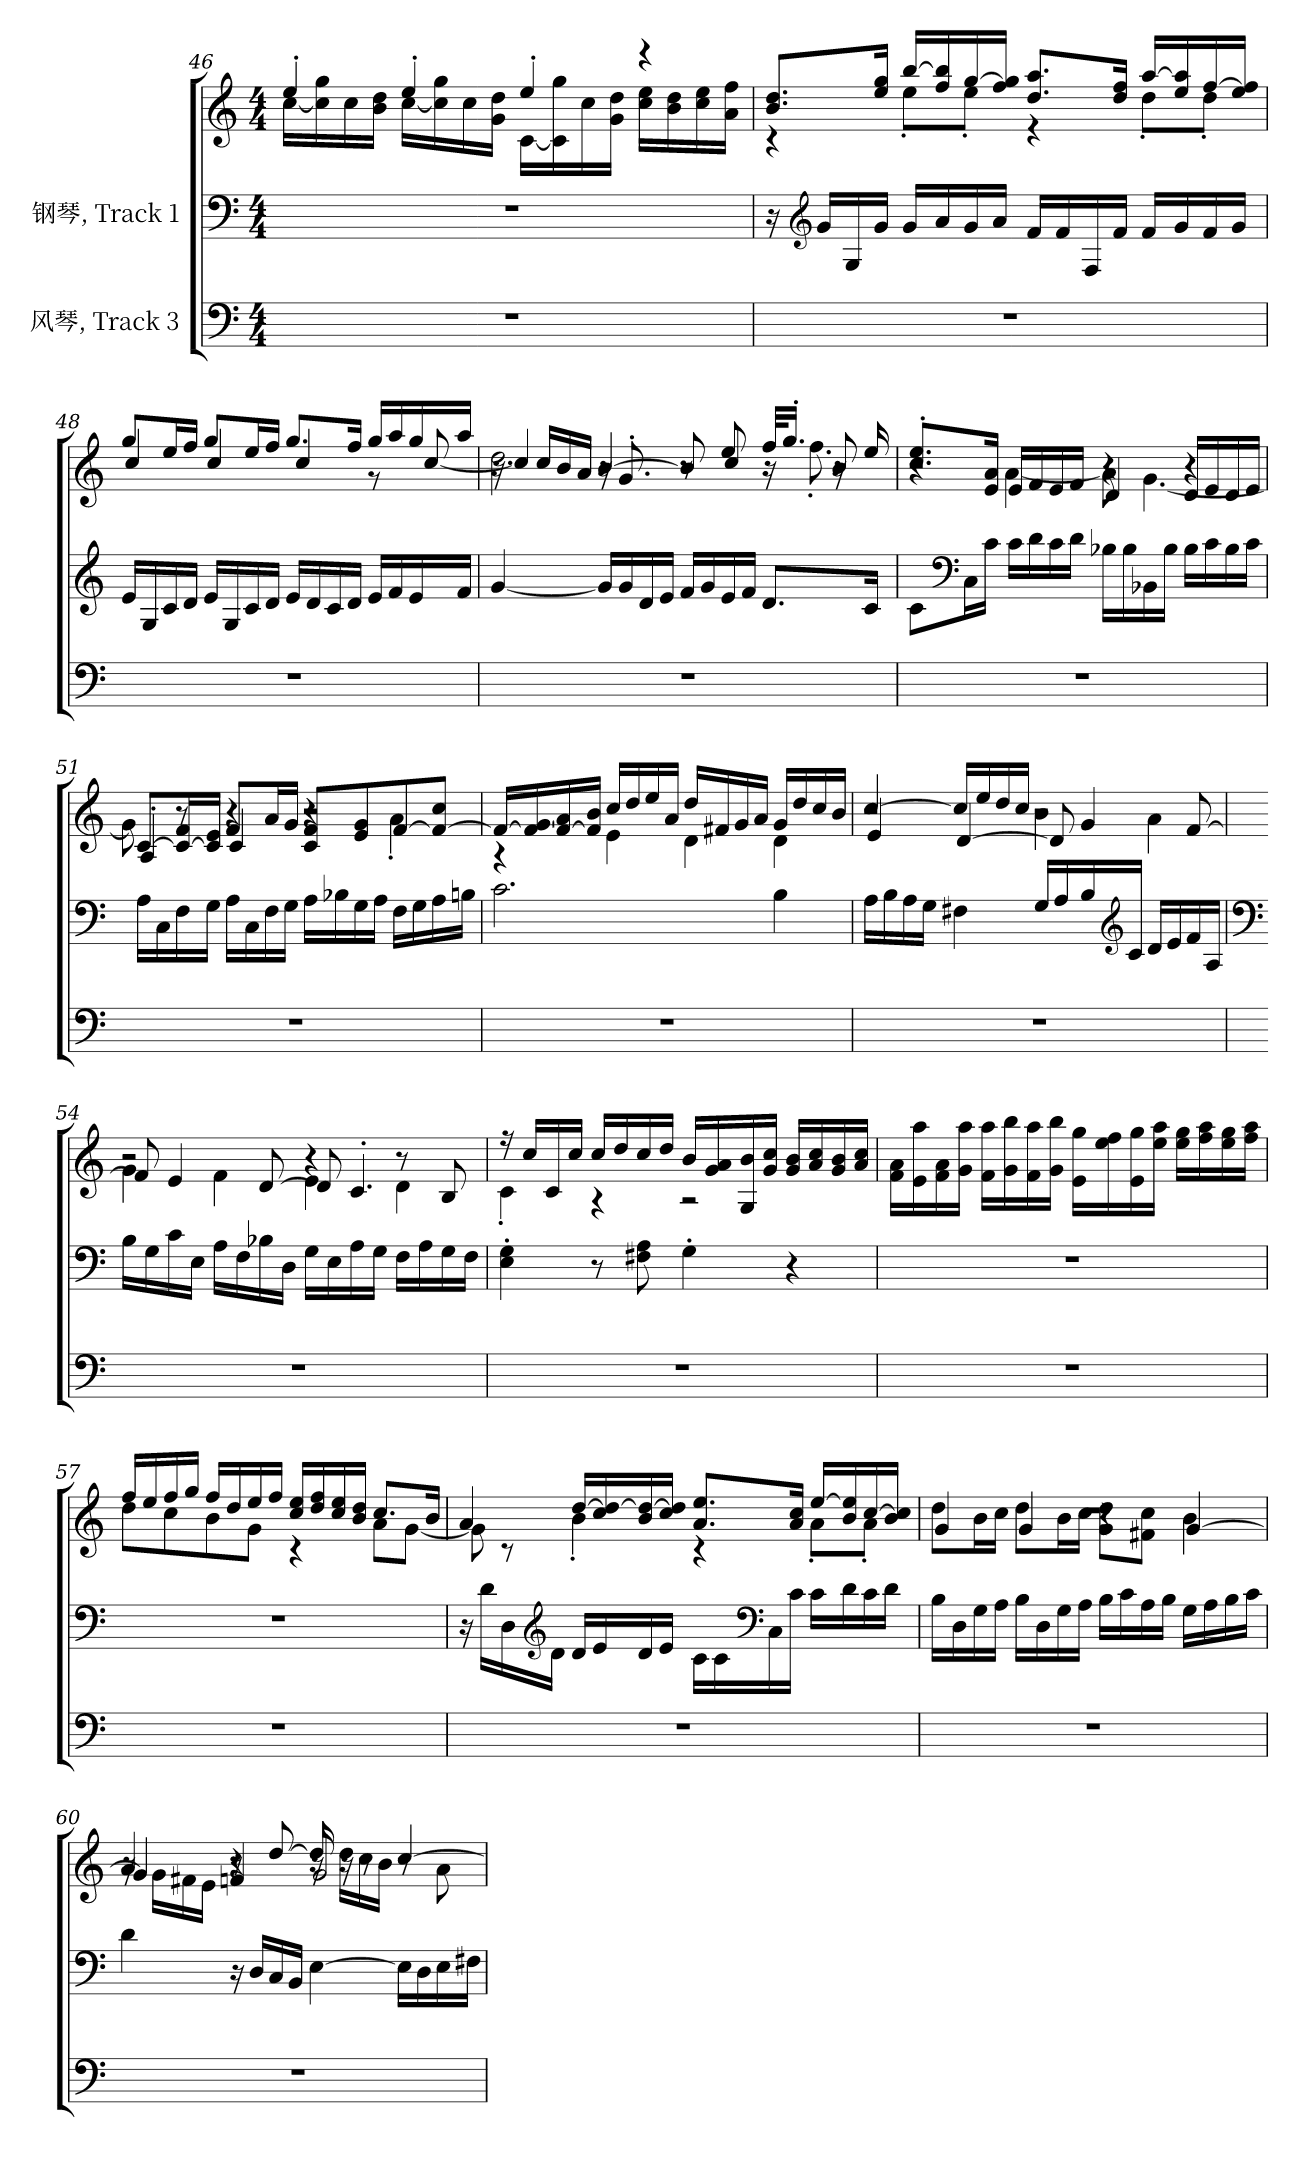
**kern	**kern	**kern
*part2	*part1	*part1
*staff3	*staff2	*staff1
*I"风琴, Track 3	*I"钢琴, Track 1	*
!!LO:LB:g=z
*clefF4	*clefF4	*clefG2
*k[]	*k[]	*k[]
*M4/4	*M4/4	*M4/4
=46	=46	=46
*	*	*^
1r	1r	4ee'/	[16cc\LL
.	.	.	16cc\] 16gg\
.	.	.	16cc\
.	.	.	16b\ 16dd\JJ
.	.	4ee'/	[16cc\LL
.	.	.	16cc\] 16gg\
.	.	.	16cc\
.	.	.	16g\ 16dd\JJ
.	.	4ee'/	[16c\LL
.	.	.	16c\] 16gg\
.	.	.	16cc\
.	.	.	16g\ 16dd\JJ
.	.	4r	16cc\ 16ee\LL
.	.	.	16b\ 16dd\
.	.	.	16cc\ 16ee\
.	.	.	16a\ 16ff\JJ
=47	=47	=47	=47
1r	16r	8.b/ 8.dd/L	4r
*	*clefG2	*	*
.	16g/LL	.	.
.	16G/	.	.
.	16g/JJ	16ee/ 16gg/Jk	.
.	16g/LL	[16bb/LL	8ee'\L
.	16a/	16ff/ 16bb/]	.
.	16g/	[16gg/	8ee'\J
.	16a/JJ	16ff/ 16gg/]JJ	.
.	16f/LL	8.dd/ 8.aa/L	4r
.	16f/	.	.
.	16F/	.	.
.	16f/JJ	16dd/ 16ff/Jk	.
.	16f/LL	[16aa/LL	8dd'\L
.	16g/	16ee/ 16aa/]	.
.	16f/	[16ff/	8dd'\J
.	16g/JJ	16ee/ 16ff/]JJ	.
!!LO:PB:g=z	!!
=48	=48	=48	=48
1r	16e/LL	8gg/L	4cc/
.	16G/	.	.
.	16c/	16ee/L	.
.	16d/JJ	16ff/JJ	.
.	16e/LL	8gg/L	4cc/
.	16G/	.	.
.	16c/	16ee/L	.
.	16d/JJ	16ff/JJ	.
.	16e/LL	8.gg/L	4cc/
.	16d/	.	.
.	16c/	.	.
.	16d/JJ	16ff/Jk	.
.	16e/LL	16gg/LL	8r
.	16f/	16aa/	.
.	16e/	16gg/	[8cc/
.	16f/JJ	16aa/JJ	.
=49	=49	=49	=49
*	*	*	*^
1r	[4g/	16r	2.dd\	4cc/]
.	.	16cc/LL	.	.
.	.	16b/	.	.
.	.	16a/JJ	.	.
.	16g/LL]	16r	.	[4b/
.	16g/	8.g'/	.	.
.	16d/	.	.	.
.	16e/JJ	.	.	.
.	16f/LL	8r	.	8b/]
.	16g/	.	.	.
.	16e/	8ee/	.	4cc/
.	16f/JJ	.	.	.
.	8.d/L	32ff/KLL	16r	.
.	.	16.gg'/JJ	.	.
.	.	.	8.ff'\	.
.	.	16r	.	8b/
.	16c/Jk	16ee/	.	.
!!LO:LB:g=z	!!	!!
=50	=50	=50	=50	=50
1r	8c\L	8.cc/' 8.ee/'L	4r	2r
*	*clefF4	*	*	*
.	16C\L	.	.	.
.	16c\JJ	16e/ 16a/Jk	.	.
.	16c\LL	16e/LL	[4a\	.
.	16d\	16f/	.	.
.	16c\	16e/	.	.
.	16d\JJ	16f/JJ	.	.
.	16B-X\LL	4r	8a\]	4d/
.	16B-\	.	.	.
.	16BB-X\	.	[4.g\	.
.	16B-\JJ	.	.	.
.	16B-\LL	16d/LL	.	4r
.	16c\	16e/	.	.
.	16B-\	16d/	.	.
.	16c\JJ	16e/JJ	.	.
=51	=51	=51	=51	=51
1r	16A\LL	[8c/L	8g\]	4A'/
.	16C\	.	.	.
.	16F\	16c/_ 16f/L	8r	.
.	16G\JJ	16c/] 16e/JJ	.	.
.	16A\LL	8f/L	4r	4c/
.	16C\	.	.	.
.	16F\	16a/L	.	.
.	16G\JJ	16g/JJ	.	.
.	16A\LL	8c/ 8f/L	4r	2r
.	16B-X\	.	.	.
.	16G\	8e/ 8g/	.	.
.	16A\JJ	.	.	.
.	16F\LL	[8f/	4a'\	.
.	16G\	.	.	.
.	16A\	8f/_ 8cc/J	.	.
.	16Bn\JJ	.	.	.
*	*	*	*v	*v
!!LO:LB:g=z
=52	=52	=52	=52
1r	2.c\	16f/LL_	4r
.	.	16f/_ 16g/	.
.	.	16f/_ 16a/	.
.	.	16f/] 16b/JJ	.
.	.	16cc/LL	4e\
.	.	16dd/	.
.	.	16ee/	.
.	.	16a/JJ	.
.	.	16dd/LL	4d\
.	.	16f#X/	.
.	.	16g/	.
.	.	16a/JJ	.
.	4B\	16g/LL	4d\
.	.	16dd/	.
.	.	16cc/	.
.	.	16b/JJ	.
=53	=53	=53	=53
*	*	*	*^
1r	16A\LL	[4cc/	2r	4e/
.	16B\	.	.	.
.	16A\	.	.	.
.	16G\JJ	.	.	.
.	4F#X\	16cc/LL]	.	[4d/
.	.	16ee/	.	.
.	.	16dd/	.	.
.	.	16cc/JJ	.	.
.	16G/LL	2r	4b\	8d/]
.	16A/	.	.	.
.	16B/	.	.	4g/
*	*clefG2	*	*	*
.	16c/JJ	.	.	.
.	16d/LL	.	4a\	.
.	16e/	.	.	.
.	16f/	.	.	[8f/
.	16A/JJ	.	.	.
!!LO:LB:g=z	!!	!!
=54	=54	=54	=54	=54
*	*clefF4	*	*	*
1r	16B\LL	2r	4g\	8f/]
.	16G\	.	.	.
.	16c\	.	.	4e/
.	16E\JJ	.	.	.
.	16A\LL	.	4f\	.
.	16F\	.	.	.
.	16B-X\	.	.	[8d/
.	16D\JJ	.	.	.
.	16G\LL	4r	4e\	8d/]
.	16E\	.	.	.
.	16A\	.	.	4.c'/
.	16G\JJ	.	.	.
.	16F\LL	8r	4d\	.
.	16A\	.	.	.
.	16G\	8B/	.	.
.	16F\JJ	.	.	.
*	*	*	*v	*v
=55	=55	=55	=55
1r	4E\' 4G\'	16r	4c'\
.	.	16cc/LL	.
.	.	16c/	.
.	.	16cc/JJ	.
.	8r	16cc/LL	4r
.	.	16dd/	.
.	8F#X\ 8A\	16cc/	.
.	.	16dd/JJ	.
.	4G'\	16b/LL	2r
.	.	16g/ 16a/	.
.	.	16G/ 16b/	.
.	.	16g/ 16cc/JJ	.
.	4r	16g/ 16b/LL	.
.	.	16a/ 16cc/	.
.	.	16g/ 16b/	.
.	.	16a/ 16cc/JJ	.
*	*	*v	*v
!!LO:PB:g=z
=56	=56	=56
1r	1r	16f\ 16a\LL
.	.	16e\ 16aa\
.	.	16f\ 16a\
.	.	16g\ 16aa\JJ
.	.	16f\ 16aa\LL
.	.	16g\ 16bb\
.	.	16f\ 16aa\
.	.	16g\ 16bb\JJ
.	.	16e\ 16gg\LL
.	.	16ee\ 16ff\
.	.	16e\ 16gg\
.	.	16ee\ 16aa\JJ
.	.	16ee\ 16gg\LL
.	.	16ff\ 16aa\
.	.	16ee\ 16gg\
.	.	16ff\ 16aa\JJ
=57	=57	=57
*	*	*^
1r	1r	16ff/LL	8dd\L
.	.	16ee/	.
.	.	16ff/	8cc\
.	.	16gg/JJ	.
.	.	16ff/LL	8b\
.	.	16dd/	.
.	.	16ee/	8g\J
.	.	16ff/JJ	.
.	.	16cc/ 16ee/LL	4r
.	.	16dd/ 16ff/	.
.	.	16cc/ 16ee/	.
.	.	16b/ 16dd/JJ	.
.	.	8.cc/L	8a\L
.	.	.	[8g\J
.	.	16b/Jk	.
!!LO:LB:g=z	!!
=58	=58	=58	=58
1r	16r	4a/	8g\]
.	16d\LL	.	.
.	16D\	.	8r
*	*clefG2	*	*
.	16d\JJ	.	.
.	16d/LL	[16dd/LL	4b'\
.	16e/	16cc/ 16dd/_	.
.	16d/	16b/ 16dd/_	.
.	16e/JJ	16cc/ 16dd/]JJ	.
.	16c\LL	8.a/ 8.ee/L	4r
.	16c\	.	.
*	*clefF4	*	*
.	16C\	.	.
.	16c\JJ	16a/ 16cc/Jk	.
.	16c\LL	[16ee/LL	8a'\L
.	16d\	16b/ 16ee/]	.
.	16c\	[16cc/	8a'\J
.	16d\JJ	16b/ 16cc/]JJ	.
=59	=59	=59	=59
*	*	*	*^
1r	16B\LL	1r	8dd\L	4g/
.	16D\	.	.	.
.	16G\	.	16b\L	.
.	16A\JJ	.	16cc\JJ	.
.	16B\LL	.	8dd\L	4g/
.	16D\	.	.	.
.	16G\	.	16b\L	.
.	16A\JJ	.	16cc\JJ	.
.	16B\LL	.	8g\ 8dd\L	4r
.	16c\	.	.	.
.	16A\	.	8f#X\ 8cc\J	.
.	16B\JJ	.	.	.
.	16G\LL	.	4b\	[4g/
.	16A\	.	.	.
.	16B\	.	.	.
.	16c\JJ	.	.	.
!!LO:LB:g=z	!!	!!
=60	=60	=60	=60	=60
1r	4d\	4a/	16r	4g/]
.	.	.	16g\LL	.
.	.	.	16f#X\	.
.	.	.	16e\JJ	.
.	16r	8r	4r	4fn/
.	16D/LL	.	.	.
.	16C/	[8dd/	.	.
.	16BB/JJ	.	.	.
.	[4E\	16dd/]	16r	2g/
.	.	16r	16dd\LL	.
.	.	8r	16cc\	.
.	.	.	16b\JJ	.
.	16E\LL]	[4cc/	8r	.
.	16D\	.	.	.
.	16E\	.	8a\	.
.	16F#X\JJ	.	.	.
*	*	*v	*v	*v
=	=	=
*-	*-	*-
